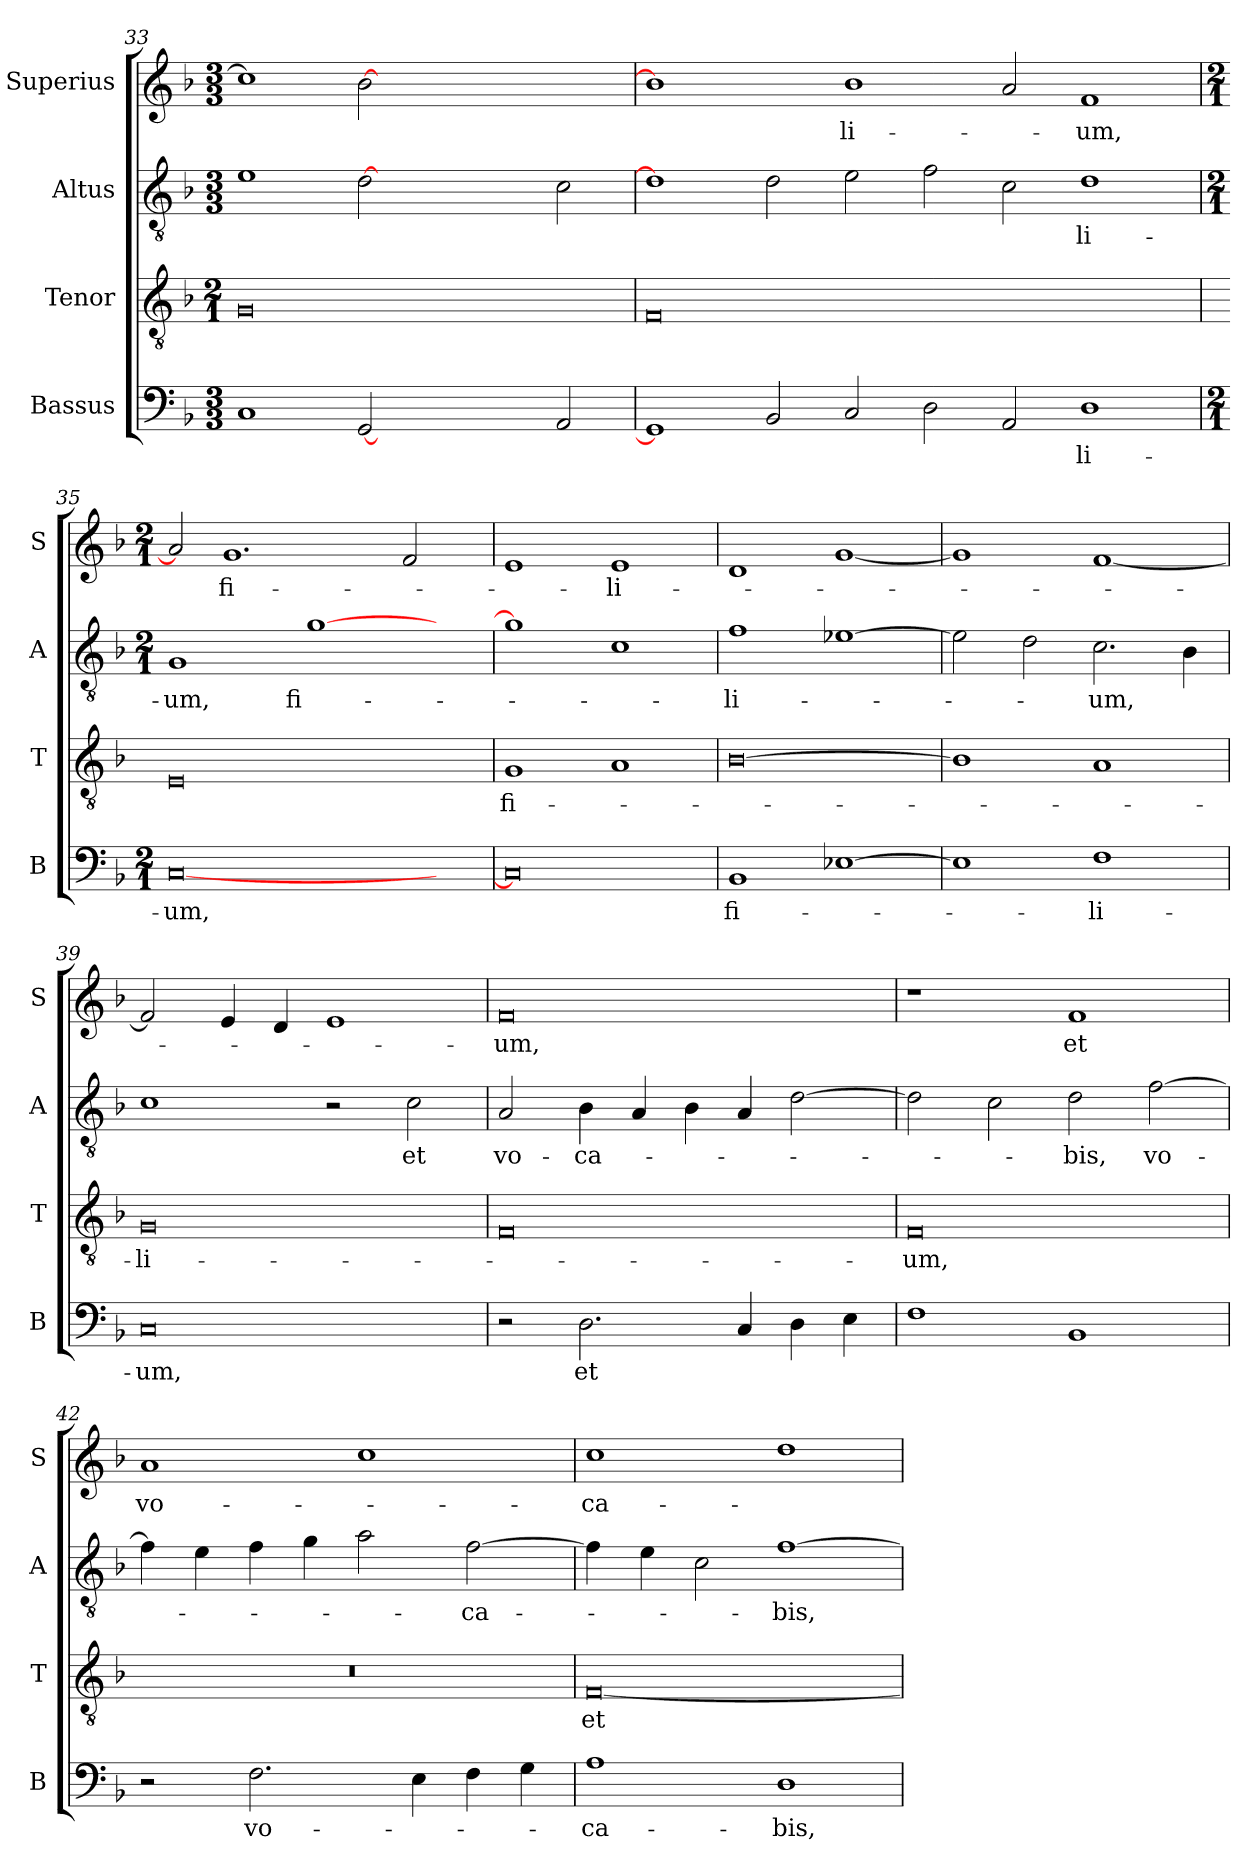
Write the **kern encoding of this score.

**kern	**text	**kern	**text	**kern	**text	**kern	**text
*part4	*part4	*part3	*part3	*part2	*part2	*part1	*part1
*staff4	*staff4	*staff3	*staff3	*staff2	*staff2	*staff1	*staff1
*I"Bassus	*	*I"Tenor	*	*I"Altus	*	*I"Superius	*
*I'B	*	*I'T	*	*I'A	*	*I'S	*
*clefF4	*	*clefGv2	*	*clefGv2	*	*clefG2	*
*k[b-]	*	*k[b-]	*	*k[b-]	*	*k[b-]	*
*F:	*	*F:	*	*F:	*	*F:	*
*M3/3	*	*M2/1	*	*M3/3	*	*M3/3	*
*Xtuplet	*	*	*	*Xtuplet	*	*Xtuplet	*
=33	=33	=33	=33	=33	=33	=33	=33
3%2C	.	0G	.	3%2e	.	3%2cc]	.
[3GG	.	.	.	[3d	.	[3b-	.
3%2ryy	.	.	.	3%2ryy	.	1ryy	.
3AA	.	.	.	3c	.	.	.
=34	=34	=34	=34	=34	=34	=34	=34
3%2GG]	.	0F	.	3%2d]	.	1b-]	.
3BB-	.	.	.	3d	.	.	.
3C	.	.	.	3e	.	3%2b-	-li-
3D	.	.	.	3f	.	.	.
3AA	.	.	.	3c	.	[3a	.
3%2D	-li-	3%2ryy	.	3%2d	-li-	3%2f	-um,
=35	=35	=35	=35	=35	=35	=35	=35
*M2/1	*	*	*	*M2/1	*	*M2/1	*
[0C	-um,	0E	.	1G	-um,	3a]	.
.	.	.	.	.	.	1.g	fi-
.	.	.	.	[1g	fi-	.	.
.	.	.	.	.	.	2f	.
3ryy	.	3ryy	.	3ryy	.	.	.
=36	=36	=36	=36	=36	=36	=36	=36
0C]	.	1G	fi-	1g]	.	1e	.
.	.	1A	.	1c	.	1e	-li-
=37	=37	=37	=37	=37	=37	=37	=37
1BB-	fi-	[0B-	.	1f	-li-	1d	.
[1E-X	.	.	.	[1e-X	.	[1g	.
=38	=38	=38	=38	=38	=38	=38	=38
1E-]	.	1B-]	.	2e-]	.	1g]	.
.	.	.	.	2d	.	.	.
1F	-li-	1A	.	2.c	-um,	[1f	.
.	.	.	.	4B-	.	.	.
=39	=39	=39	=39	=39	=39	=39	=39
0C	-um,	0G	-li-	1c	.	2f]	.
.	.	.	.	.	.	4e	.
.	.	.	.	.	.	4d	.
.	.	.	.	2r	.	1e	.
.	.	.	.	2c	et	.	.
=40	=40	=40	=40	=40	=40	=40	=40
2r	.	0F	.	2A	vo-	0f	-um,
2.D	et	.	.	4B-	-ca-	.	.
.	.	.	.	4A	.	.	.
.	.	.	.	4B-	.	.	.
4C	.	.	.	4A	.	.	.
4D	.	.	.	[2d	.	.	.
4E	.	.	.	.	.	.	.
=41	=41	=41	=41	=41	=41	=41	=41
1F	.	0F	-um,	2d]	.	1r	.
.	.	.	.	2c	.	.	.
1BB-	.	.	.	2d	-bis,	1f	et
.	.	.	.	[2f	vo-	.	.
=42	=42	=42	=42	=42	=42	=42	=42
2r	.	0r	.	4f]	.	1a	vo-
.	.	.	.	4e	.	.	.
2.F	vo-	.	.	4f	.	.	.
.	.	.	.	4g	.	.	.
.	.	.	.	2a	.	1cc	.
4E	.	.	.	.	.	.	.
4F	.	.	.	[2f	-ca-	.	.
4G	.	.	.	.	.	.	.
=43	=43	=43	=43	=43	=43	=43	=43
1A	-ca-	[0F	et	4f]	.	1cc	-ca-
.	.	.	.	4e	.	.	.
.	.	.	.	2c	.	.	.
1D	-bis,	.	.	[1f	-bis,	1dd	.
=	=	=	=	=	=	=	=
*-	*-	*-	*-	*-	*-	*-	*-
